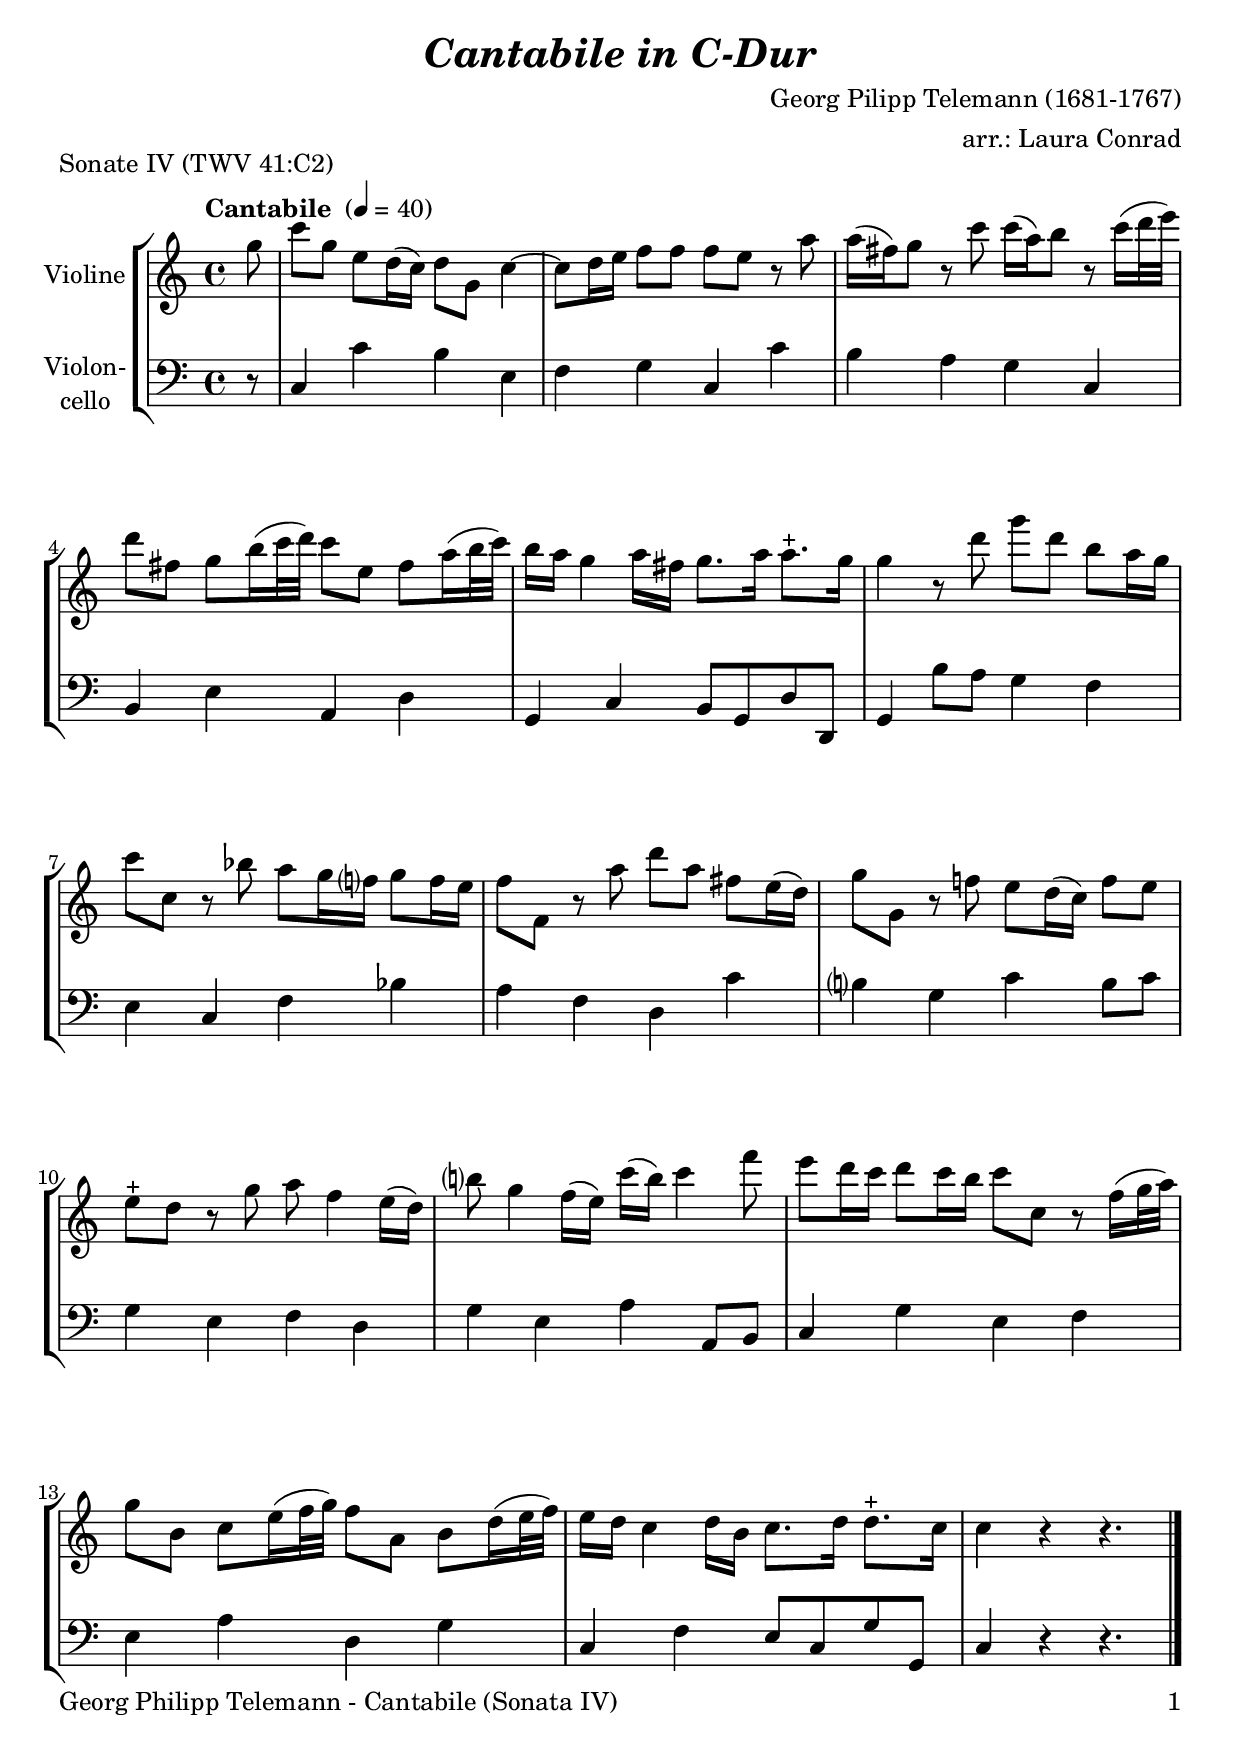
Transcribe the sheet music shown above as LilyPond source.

\version "2.18.2"
\include "deutsch.ly"
  
#(set-global-staff-size 22)

\header {
  title     = \markup \bold \italic "Cantabile in C-Dur"
  composer  = "Georg Pilipp Telemann (1681-1767)"
  arranger  = "arr.: Laura Conrad"
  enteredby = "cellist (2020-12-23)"
  piece     = "Sonate IV (TWV 41:C2)"
}

voiceconsts = {
  \key c \major
  \time 4/4
  \clef "treble"
%  \numericTimeSignature
  % Set default beaming for all staves
%  \set Timing.beamExceptions = #'()
%  \set Timing.baseMoment     = #(ly:make-moment 1 4)
%  \set Timing.beatStructure  = #'(1 1 1)
  \tempo "Cantabile " 4=40
}

mivl = "violin"
%miba = "pizzicato strings"
miba = "cello"

arco = \markup \italic "arco"
pizz = \markup \italic "pizz."
rall = \mark \markup \box \italic "rall."
rit  = \mark \markup \box \italic "rit."
simi = \markup \italic "simile"

va = \relative c''' {
  \voiceconsts

  \partial 8 g8
  c g e d16( c) d8 g, c4~
  c8 d16 e f8 f f e r a
  a16( fis) g8 r c c16( a) h8 r c16( d32 e)

  d8 fis, g h16( c32 d) c8 e, fis a16( h32 c)
  h16 a g4 a16 fis g8. a16 a8.-+ g16
  g4 r8 d' g d h a16 g
  c8 c, r b' a g16 f? g8 f16 e

  f8 f, r a' d a fis e16( d)
  g8 g, r f'! e d16( c) f8 e
  e-+ d r g a f4 e16( d)
  h'?8 g4 f16( e) c'( h) c4 f8

  e d16 c d8 c16 h c8 c, r f16( g32 a)
  g8 h, c e16( f32 g) f8 a, h d16( e32 f)
  e16 d c4 d16 h c8. d16 d8.-+ c16
  c4 r r4. \bar "|."
}

vb = \relative c {
  \voiceconsts
  \clef "bass"
  
  \partial 8 r8
  c4 c' h e,
  f g c, c'
  h a g c,

  h e a, d
  g, c h8 g d' d,
  g4 h'8 a g4 f
  e c f b

  a f d c'
  h? g c h8 c
  g4 e f d
  g e a a,8 h

  c4 g' e f
  e a d, g
  c, f e8 c g' g,
  c4 r r4. \bar "|."
}


music = \new StaffGroup <<
      \new Staff {
	\set Staff.midiInstrument = \mivl
	\set Staff.instrumentName = \markup \center-column { "Violine" }
	\transpose c c { \va }
      }

      \new Staff {
	\set Staff.midiInstrument = \miba
	\set Staff.instrumentName = \markup \center-column { "Violon-" "cello" }
	\transpose c c { \vb }
      }
>>

\book {
   \paper {
    print-page-number = ##t
    print-first-page-number = ##t
    ragged-last-bottom = ##f
    oddHeaderMarkup = \markup \null
    evenHeaderMarkup = \markup \null
    oddFooterMarkup = \markup {
      \fill-line {
        \on-the-fly #print-page-number-check-first
        "Georg Philipp Telemann - Cantabile (Sonata IV)" \fromproperty #'page:page-number-string
      }
    }
    evenFooterMarkup = \oddFooterMarkup
  } \score {
    \music
    \layout {}
  }

  \score {
    \unfoldRepeats \music

    \midi {
      \context {
        \Score
      }
    }
  }
}